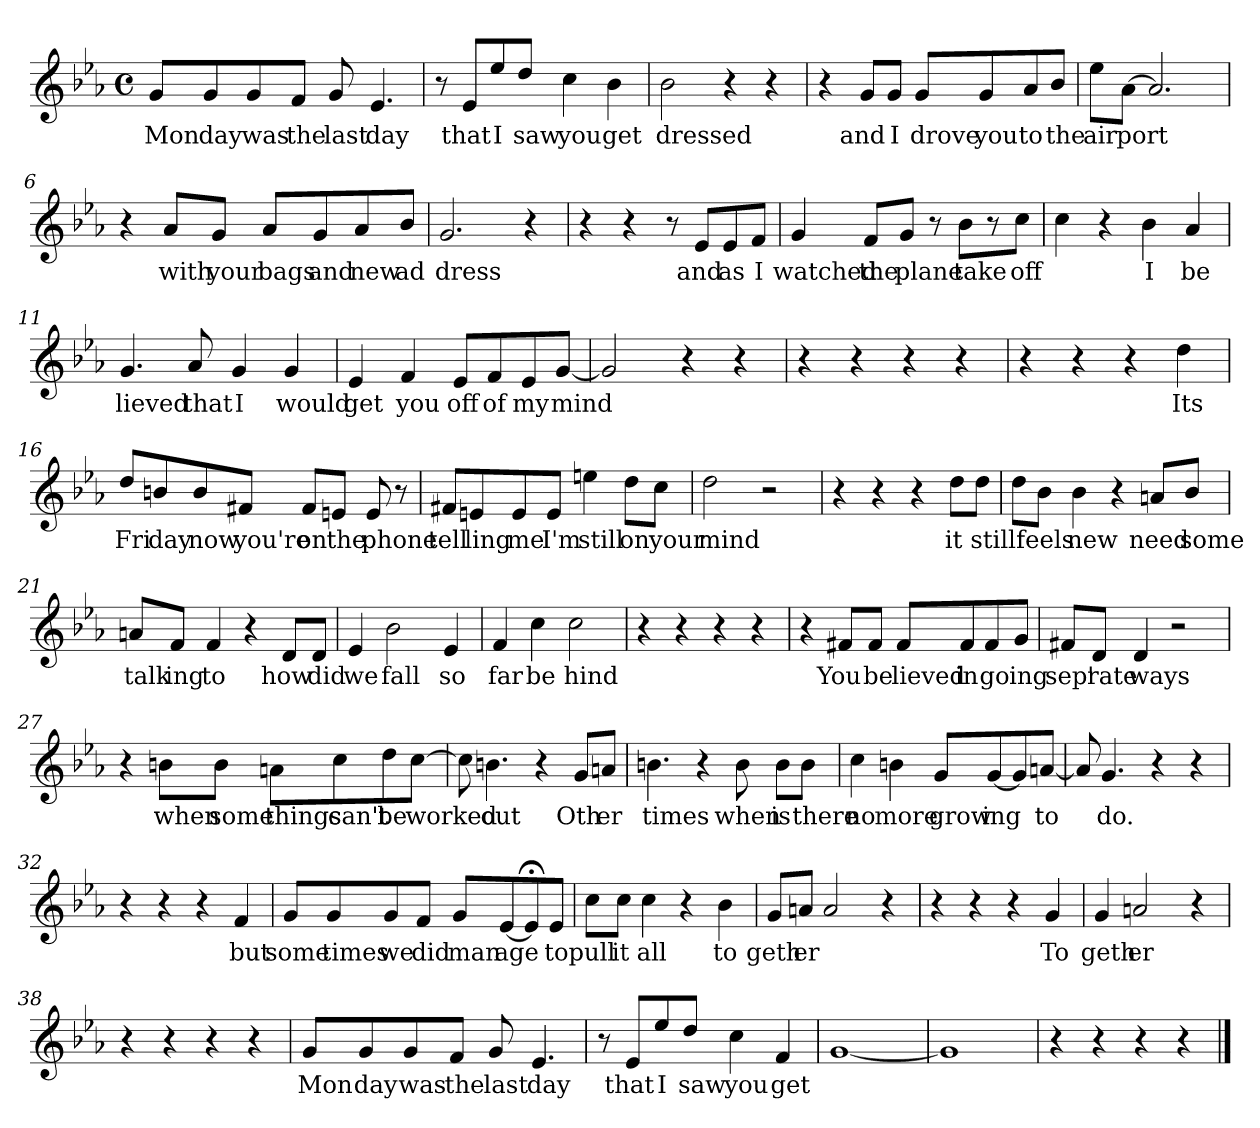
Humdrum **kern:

**kern	**text
*part1	*part1
*staff1	*staff1
*clefG2	*
*k[b-e-a-]	*
*E-:	*
*M4/4	*
*met(c)	*
=1	=1
8g/L	Mon
8g/	day
8g/	was
8f/J	the
8g/	last
4.e-/	day
=2	=2
8r	.
8e-/L	that
8ee-/	I
8dd/J	saw
4cc\	you
4b-\	get
=3	=3
2b-\	dressed
4r	.
4r	.
!!LO:LB:g=z
=4	=4
4r	.
8g/L	and
8g/J	I
8g/L	drove
8g/	you
8a-/	to
8b-/J	the
=5	=5
8ee-\L	air
[8a-\J	port
2.a-/]	.
=6	=6
4r	.
8a-/L	with
8g/J	your
8a-/L	bags
8g/	and
8a-/	new
8b-/J	ad
!!LO:LB:g=z
=7	=7
2.g/	dress
4r	.
=8	=8
4r	.
4r	.
8r	.
8e-/L	and
8e-/	as
8f/J	I
=9	=9
4g/	watched
8f/L	the
8g/J	plane
8r	.
8b-\L	take
8r	.
8cc\J	off
!!LO:LB:g=z
=10	=10
4cc\	.
4r	.
4b-\	I
4a-/	be
=11	=11
4.g/	lieved
8a-/	that
4g/	I
4g/	would
=12	=12
4e-/	get
4f/	you
8e-/L	off
8f/	of
8e-/	my
[8g/J	mind
!!LO:LB:g=z
=13	=13
2g/]	.
4r	.
4r	.
=14	=14
4r	.
4r	.
4r	.
4r	.
=15	=15
4r	.
4r	.
4r	.
4dd\	Its
!!LO:LB:g=z
=16	=16
8dd/L	Fri
8bn/	day
8b/	now
8f#X/J	you're
8f#/L	on
8en/J	the
8e/	phone
8r	.
=17	=17
8f#X/L	tell
8en/	ling
8e/	me
8e/J	I'm
4een\	still
8dd\L	on
8cc\J	your
=18	=18
2dd\	mind
2r	.
!!LO:LB:g=z
=19	=19
4r	.
4r	.
4r	.
8dd\L	it
8dd\J	still
=20	=20
8dd\L	.
8b-\J	feels
4b-\	new
4r	.
8an/L	need
8b-/J	some
=21	=21
8an/L	talk
8f/J	ing
4f/	to
4r	.
8d/L	how
8d/J	did
!!LO:PB:g=z
=22	=22
4e-/	we
2b-\	fall
4e-/	so
=23	=23
4f/	far
4cc\	be
2cc\	hind
=24	=24
4r	.
4r	.
4r	.
4r	.
!!LO:LB:g=z
=25	=25
4r	.
8f#X/L	You
8f#/J	be
8f#/L	lieved
8f#/	in
8f#/	go
8g/J	ing
=26	=26
8f#X/L	sep'
8d/J	rate
4d/	ways
2r	.
=27	=27
4r	.
8bn\L	when
8b\J	some
8an\L	things
8cc\	can't
8dd\	be
[8cc\J	worked
!!LO:LB:g=z
=28	=28
8cc\]	.
4.bn\	out
4r	.
8g/L	Oth
8an/J	er
=29	=29
4.bn\	times
4r	.
8b\	when
8b\L	is
8b\J	there
=30	=30
4cc\	no
4bn\	more
8g/L	grow
[8g/	ing
8g/]	.
[8an/J	to
=31	=31
8a/]	.
4.g/	do.
4r	.
4r	.
!!LO:LB:g=z
=32	=32
4r	.
4r	.
4r	.
4f/	but
=33	=33
8g/L	some
8g/	times
8g/	we
8f/J	did
8g/L	man
[8e-/	age
8e-;/]	.
8e-/J	to
=34	=34
8cc\L	pull
8cc\J	it
4cc\	all
4r	.
4b-\	to
!!LO:LB:g=z
=35	=35
8g/L	geth
8an/J	er
2a/	.
4r	.
=36	=36
4r	.
4r	.
4r	.
4g/	To
=37	=37
4g/	geth
2an/	er
4r	.
!!LO:LB:g=z
=38	=38
4r	.
4r	.
4r	.
4r	.
=39	=39
8g/L	Mon
8g/	day
8g/	was
8f/J	the
8g/	last
4.e-/	day
=40	=40
8r	.
8e-/L	that
8ee-/	I
8dd/J	saw
4cc\	you
4f/	get
!!LO:LB:g=z
=41	=41
[1g	.
=42	=42
1g]	.
=43	=43
4r	.
4r	.
4r	.
4r	.
==	==
*-	*-
